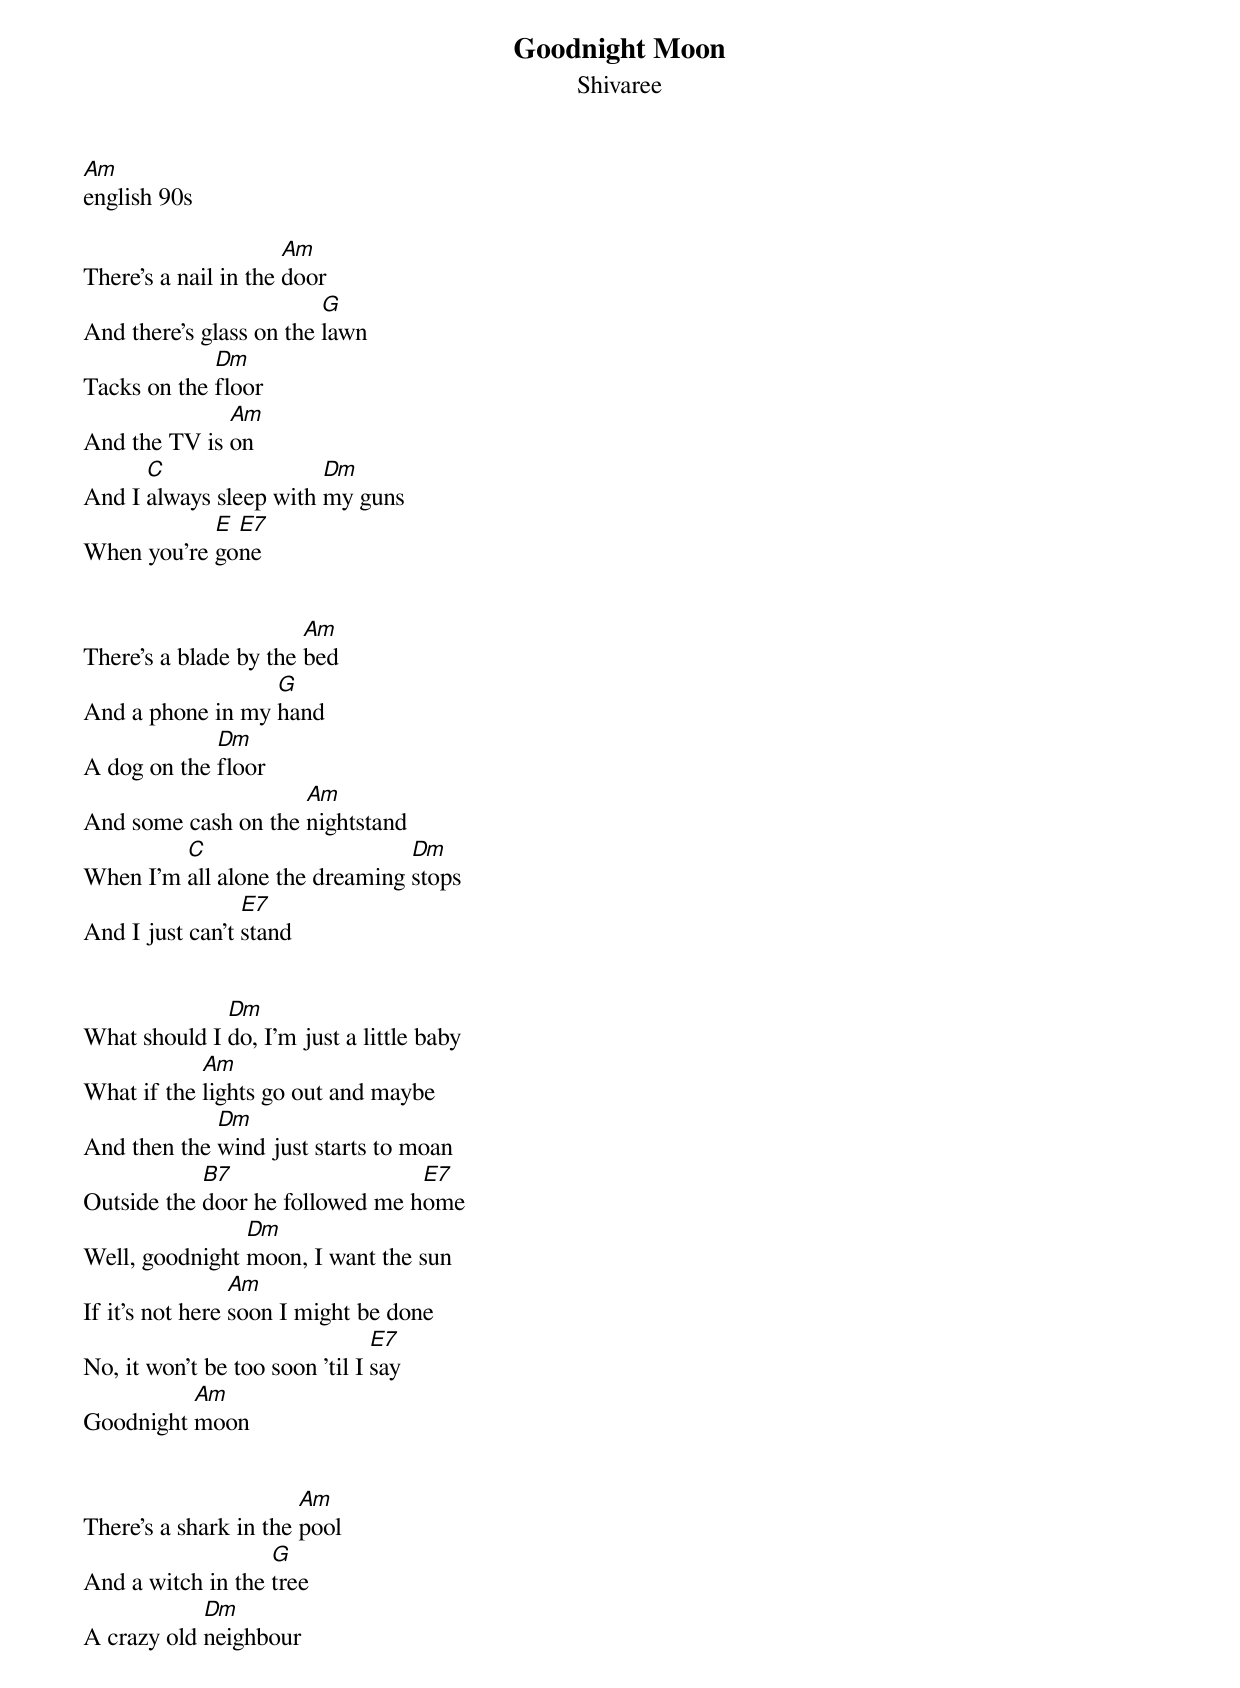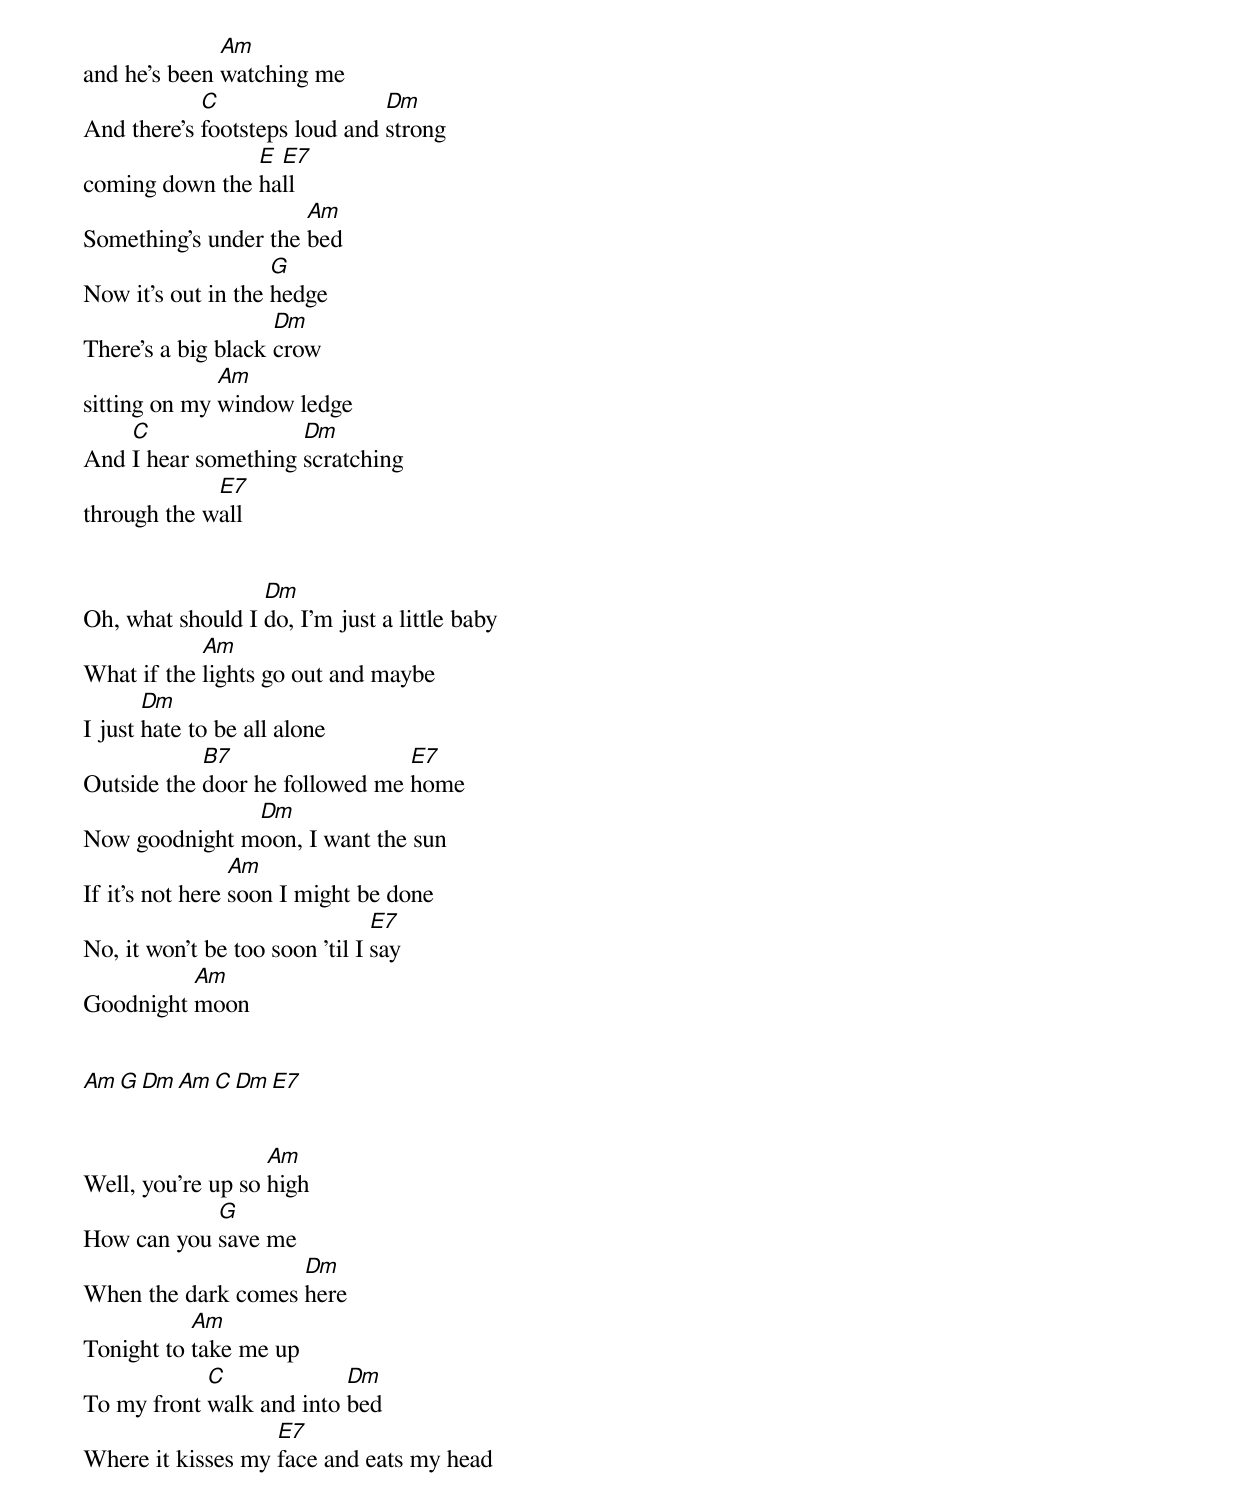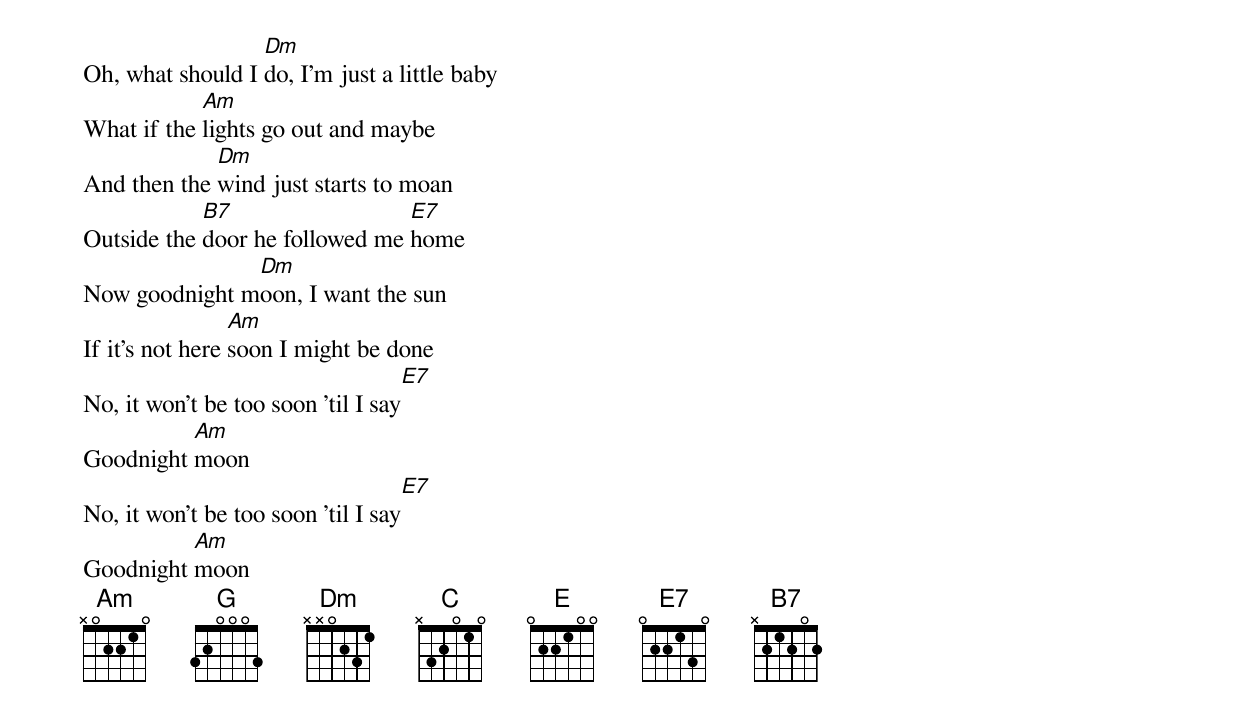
Goodnight Moon
Shivaree
Am
english 90s

                      Am
There's a nail in the door
                         G
And there's glass on the lawn
             Dm
Tacks on the floor
              Am
And the TV is on
      C                 Dm
And I always sleep with my guns
            E E7
When you're gone


                       Am
There's a blade by the bed
                  G
And a phone in my hand
             Dm
A dog on the floor
                     Am
And some cash on the nightstand
         C                      Dm
When I'm all alone the dreaming stops
                 E7
And I just can't stand


              Dm
What should I do, I'm just a little baby
            Am
What if the lights go out and maybe
             Dm
And then the wind just starts to moan
            B7                   E7
Outside the door he followed me home
                Dm
Well, goodnight moon, I want the sun
                 Am
If it's not here soon I might be done
                                E7
No, it won't be too soon 'til I say
          Am
Goodnight moon


                       Am
There's a shark in the pool
                   G
And a witch in the tree
            Dm
A crazy old neighbour
              Am
and he's been watching me
            C                  Dm
And there's footsteps loud and strong
                E E7
coming down the hall
                      Am
Something's under the bed
                    G
Now it's out in the hedge
                    Dm
There's a big black crow
              Am
sitting on my window ledge
    C                Dm
And I hear something scratching
             E7
through the wall


                  Dm
Oh, what should I do, I'm just a little baby
            Am
What if the lights go out and maybe
       Dm
I just hate to be all alone
            B7                  E7
Outside the door he followed me home
               Dm
Now goodnight moon, I want the sun
                 Am
If it's not here soon I might be done
                                E7
No, it won't be too soon 'til I say
          Am
Goodnight moon


Am G Dm Am C Dm E7


                   Am
Well, you're up so high
            G
How can you save me
                    Dm
When the dark comes here
           Am
Tonight to take me up
            C             Dm
To my front walk and into bed
                   E7
Where it kisses my face and eats my head


                  Dm
Oh, what should I do, I'm just a little baby
            Am
What if the lights go out and maybe
             Dm
And then the wind just starts to moan
            B7                  E7
Outside the door he followed me home
               Dm
Now goodnight moon, I want the sun
                 Am
If it's not here soon I might be done
                                   E7
No, it won't be too soon 'til I say
          Am
Goodnight moon
                                   E7
No, it won't be too soon 'til I say
          Am
Goodnight moon
